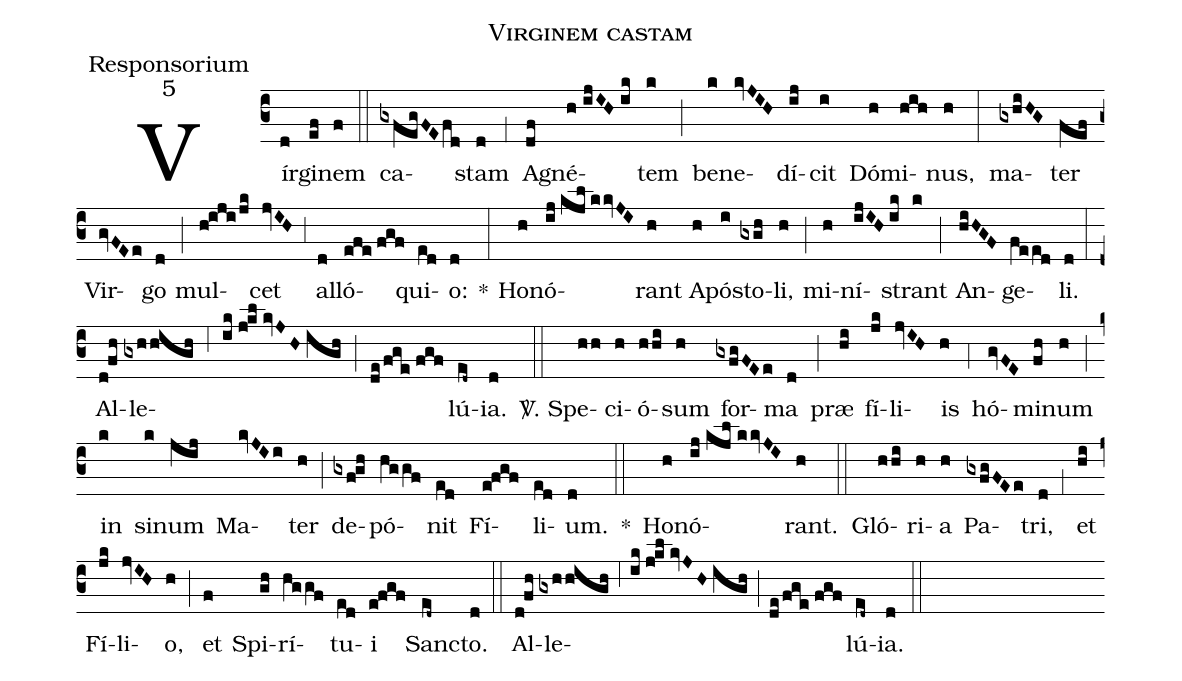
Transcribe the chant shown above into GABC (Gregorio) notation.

name:Virginem castam;
office-part:Responsorium;
mode:5;
%%
(c3) Vír(d)gi(ef)nem(f) (::)
ca(gxfegFE/fd)stam(d) (,1) A(df)gné(h//ijIH//ik)tem(k) (;) be(k)ne(kvJIH)dí(ij)cit(i) Dó(h)mi(hih)nus,(h) (:)
ma(gxhiHG)ter(fef) Vir(gvFEe)go(d) (;) mul(h!iji/jk)cet(jvIH) (,3) al(d)ló(efe//fgf)qui(ed)o:(d) *(:) Ho(h)nó(ij//kjl//kkvJI)rant(h) A(h)pó(i)sto(gxgh)li,(h) (;) mi(h)ní(ijIH//ik)strant(k) (;) An(hiHGF)ge(feed)li.(d) (:)
Al(d!fh)le(gxhhigh,6ik//j!kl//kvJH//igh;de/fge//fgf)lú(ed~)ia.(d) (::)

<sp>V/</sp>. Spe(hh)ci(h)ó(hhi)sum(h) for(gxfgFEe)ma(d) (;) præ(hi) fí(jk)li(jvIH)is(h) (,4) hó(gvFE)mi(fh)num(h) (;) in(k) si(k)num(jij) Ma(kvJIi)ter(h) (;) de(gxf!gh)pó(hggf)nit(ed) Fí(e!fgf)li(ed)um.(d) *(::) Ho(h)nó(ij//kjl//kkvJI)rant.(h) (::)

Gló(hhi)ri(h)a(h) Pa(gxfgFEe)tri,(d) (,1) et(hi) Fí(jk)li(jvIH)o,(h) (;) et(f) Spi(gh)rí(hggf)tu(ed)i(e!fgf) San(ed~)cto.(d) (::)
Al(d!fh)le(gxhhigh,6ik//j!kl//kvJH//igh;de/fge//fgf)lú(ed~)ia.(d) (::)
